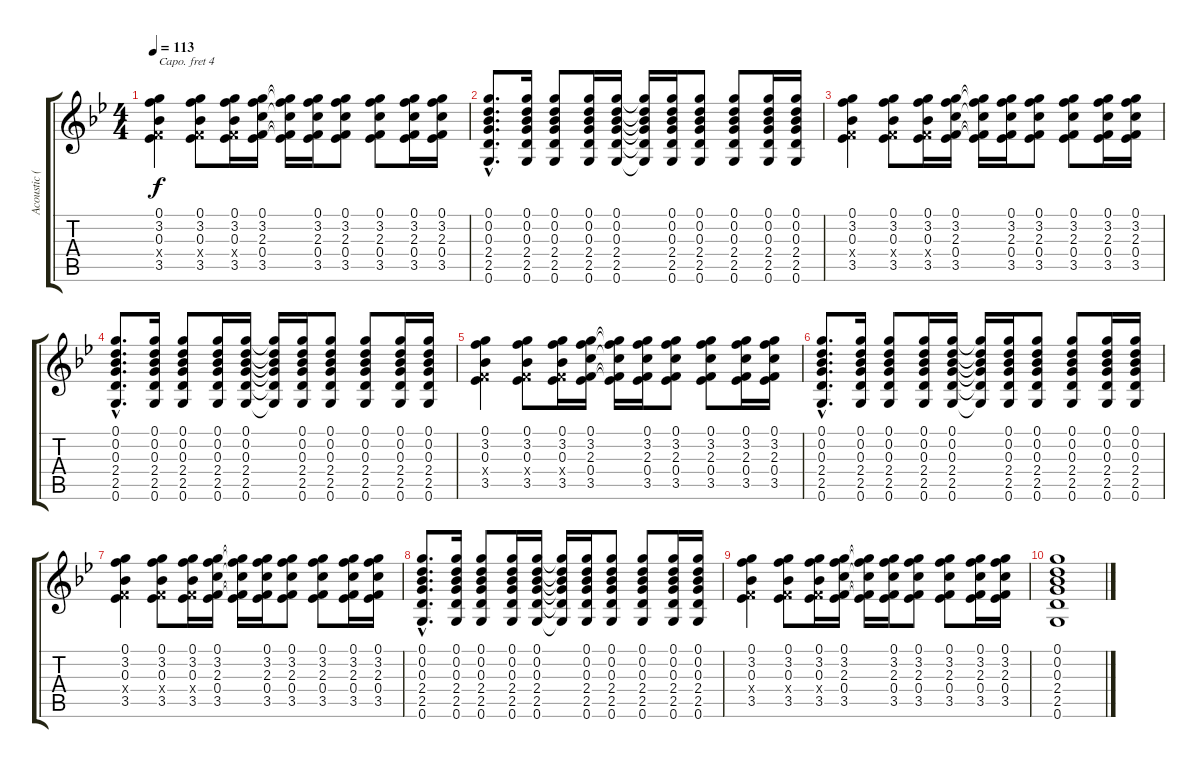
\track ("Acoustic (Capo 4th fret)" "Acoustic (") {instrument acousticguitarsteel}
\staff {score tabs}
\capo 4
\tuning (Eb4 Bb3 Gb3 Db3 Ab2 Eb2) {hide}
\ts (4 4)
\tempo 113
\clef g2
\ks bb
(0.1 3.2 0.3 0.4{x} 3.5).4{dy f} (0.1 3.2 0.3 0.4{x} 3.5).8 (0.1 3.2 0.3 0.4{x} 3.5).16 (0.1 3.2 2.3 0.4 3.5).16 (0.1{t} 3.2{t} 2.3{t} 0.4{t} 3.5{t}).16 (0.1 3.2 2.3 0.4 3.5).16 (0.1 3.2 2.3 0.4 3.5).8 (0.1 3.2 2.3 0.4 3.5).8 (0.1 3.2 2.3 0.4 3.5).16 (0.1 3.2 2.3 0.4 3.5).16 |
(0.1{hac} 0.2{hac} 0.3{hac} 2.4{hac} 2.5{hac} 0.6{hac}).8{d} (0.1 0.2 0.3 2.4 2.5 0.6).16 (0.1 0.2 0.3 2.4 2.5 0.6).8 (0.1 0.2 0.3 2.4 2.5 0.6).16 (0.1 0.2 0.3 2.4 2.5 0.6).16 (0.1{t} 0.2{t} 0.3{t} 2.4{t} 2.5{t} 0.6{t}).16 (0.1 0.2 0.3 2.4 2.5 0.6).16 (0.1 0.2 0.3 2.4 2.5 0.6).8 (0.1 0.2 0.3 2.4 2.5 0.6).8 (0.1 0.2 0.3 2.4 2.5 0.6).16 (0.1 0.2 0.3 2.4 2.5 0.6).16 |
(0.1 3.2 0.3 0.4{x} 3.5).4 (0.1 3.2 0.3 0.4{x} 3.5).8 (0.1 3.2 0.3 0.4{x} 3.5).16 (0.1 3.2 2.3 0.4 3.5).16 (0.1{t} 3.2{t} 2.3{t} 0.4{t} 3.5{t}).16 (0.1 3.2 2.3 0.4 3.5).16 (0.1 3.2 2.3 0.4 3.5).8 (0.1 3.2 2.3 0.4 3.5).8 (0.1 3.2 2.3 0.4 3.5).16 (0.1 3.2 2.3 0.4 3.5).16 |
(0.1{hac} 0.2{hac} 0.3{hac} 2.4{hac} 2.5{hac} 0.6{hac}).8{d} (0.1 0.2 0.3 2.4 2.5 0.6).16 (0.1 0.2 0.3 2.4 2.5 0.6).8 (0.1 0.2 0.3 2.4 2.5 0.6).16 (0.1 0.2 0.3 2.4 2.5 0.6).16 (0.1{t} 0.2{t} 0.3{t} 2.4{t} 2.5{t} 0.6{t}).16 (0.1 0.2 0.3 2.4 2.5 0.6).16 (0.1 0.2 0.3 2.4 2.5 0.6).8 (0.1 0.2 0.3 2.4 2.5 0.6).8 (0.1 0.2 0.3 2.4 2.5 0.6).16 (0.1 0.2 0.3 2.4 2.5 0.6).16 |
(0.1 3.2 0.3 0.4{x} 3.5).4 (0.1 3.2 0.3 0.4{x} 3.5).8 (0.1 3.2 0.3 0.4{x} 3.5).16 (0.1 3.2 2.3 0.4 3.5).16 (0.1{t} 3.2{t} 2.3{t} 0.4{t} 3.5{t}).16 (0.1 3.2 2.3 0.4 3.5).16 (0.1 3.2 2.3 0.4 3.5).8 (0.1 3.2 2.3 0.4 3.5).8 (0.1 3.2 2.3 0.4 3.5).16 (0.1 3.2 2.3 0.4 3.5).16 |
(0.1{hac} 0.2{hac} 0.3{hac} 2.4{hac} 2.5{hac} 0.6{hac}).8{d} (0.1 0.2 0.3 2.4 2.5 0.6).16 (0.1 0.2 0.3 2.4 2.5 0.6).8 (0.1 0.2 0.3 2.4 2.5 0.6).16 (0.1 0.2 0.3 2.4 2.5 0.6).16 (0.1{t} 0.2{t} 0.3{t} 2.4{t} 2.5{t} 0.6{t}).16 (0.1 0.2 0.3 2.4 2.5 0.6).16 (0.1 0.2 0.3 2.4 2.5 0.6).8 (0.1 0.2 0.3 2.4 2.5 0.6).8 (0.1 0.2 0.3 2.4 2.5 0.6).16 (0.1 0.2 0.3 2.4 2.5 0.6).16 |
(0.1 3.2 0.3 0.4{x} 3.5).4 (0.1 3.2 0.3 0.4{x} 3.5).8 (0.1 3.2 0.3 0.4{x} 3.5).16 (0.1 3.2 2.3 0.4 3.5).16 (0.1{t} 3.2{t} 2.3{t} 0.4{t} 3.5{t}).16 (0.1 3.2 2.3 0.4 3.5).16 (0.1 3.2 2.3 0.4 3.5).8 (0.1 3.2 2.3 0.4 3.5).8 (0.1 3.2 2.3 0.4 3.5).16 (0.1 3.2 2.3 0.4 3.5).16 |
(0.1{hac} 0.2{hac} 0.3{hac} 2.4{hac} 2.5{hac} 0.6{hac}).8{d} (0.1 0.2 0.3 2.4 2.5 0.6).16 (0.1 0.2 0.3 2.4 2.5 0.6).8 (0.1 0.2 0.3 2.4 2.5 0.6).16 (0.1 0.2 0.3 2.4 2.5 0.6).16 (0.1{t} 0.2{t} 0.3{t} 2.4{t} 2.5{t} 0.6{t}).16 (0.1 0.2 0.3 2.4 2.5 0.6).16 (0.1 0.2 0.3 2.4 2.5 0.6).8 (0.1 0.2 0.3 2.4 2.5 0.6).8 (0.1 0.2 0.3 2.4 2.5 0.6).16 (0.1 0.2 0.3 2.4 2.5 0.6).16 |
(0.1 3.2 0.3 0.4{x} 3.5).4 (0.1 3.2 0.3 0.4{x} 3.5).8 (0.1 3.2 0.3 0.4{x} 3.5).16 (0.1 3.2 2.3 0.4 3.5).16 (0.1{t} 3.2{t} 2.3{t} 0.4{t} 3.5{t}).16 (0.1 3.2 2.3 0.4 3.5).16 (0.1 3.2 2.3 0.4 3.5).8 (0.1 3.2 2.3 0.4 3.5).8 (0.1 3.2 2.3 0.4 3.5).16 (0.1 3.2 2.3 0.4 3.5).16 |
(0.1 0.2 0.3 2.4 2.5 0.6).1
